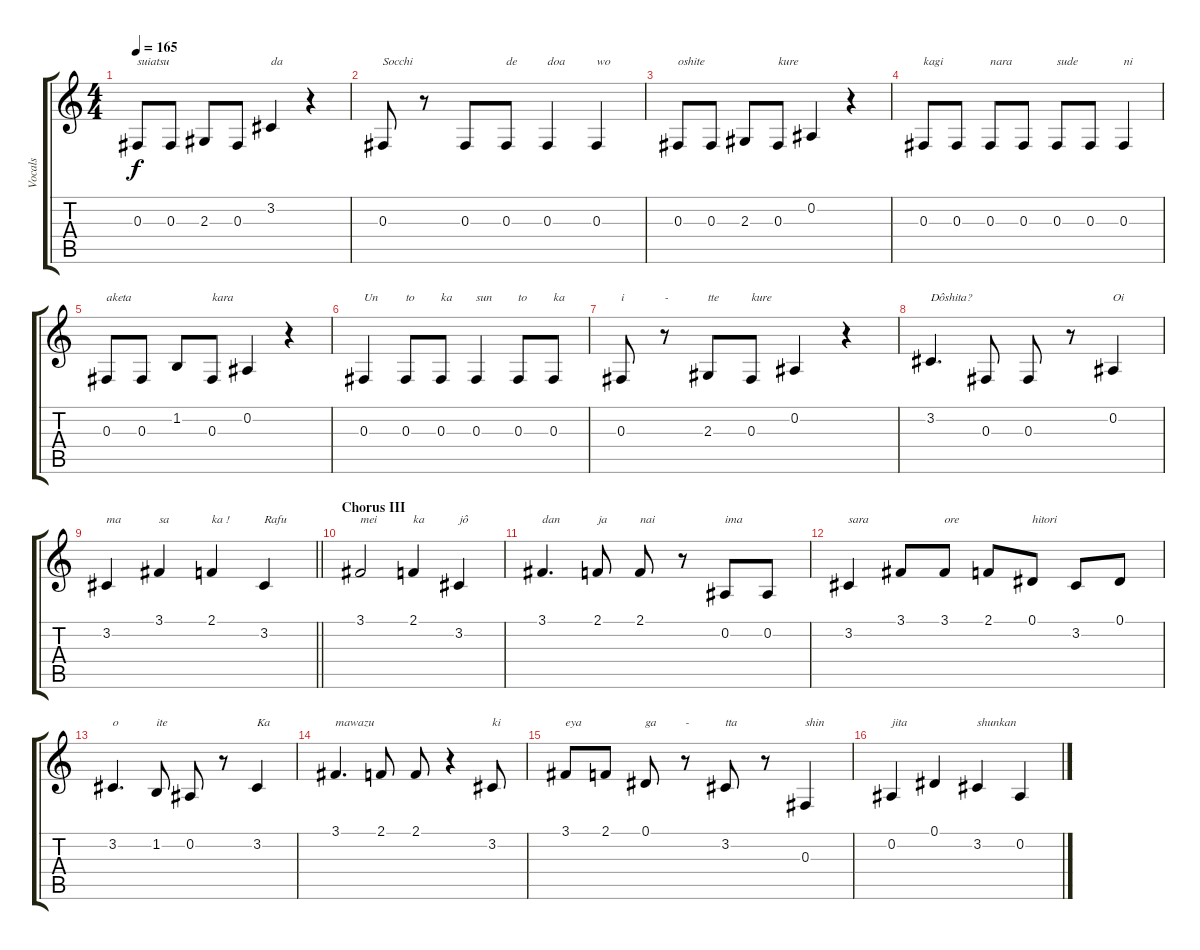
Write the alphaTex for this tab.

\track ("Vocals" "Vocals") {instrument lead2sawtooth}
\staff {score tabs}
\tuning (Eb4 Bb3 Gb3 Db3 Ab2 Eb2) {hide}
\ts (4 4)
\tempo 165
\clef g2
\ks c
0.3.8{txt "suiatsu" dy f} 0.3.8 2.3.8 0.3.8 3.2.4{txt "da"} r.4 |
0.3.8{txt "Socchi"} r.8 0.3.8 0.3.8{txt "de"} 0.3.4{txt "doa"} 0.3.4{txt "wo"} |
0.3.8{txt "oshite"} 0.3.8 2.3.8 0.3.8{txt "kure"} 0.2.4 r.4 |
0.3.8{txt "kagi"} 0.3.8 0.3.8{txt "nara"} 0.3.8 0.3.8{txt "sude"} 0.3.8 0.3.4{txt "ni"} |
0.3.8{txt "aketa"} 0.3.8 1.2.8 0.3.8{txt "kara"} 0.2.4 r.4 |
0.3.4{txt "Un"} 0.3.8{txt "to"} 0.3.8{txt "ka"} 0.3.4{txt "sun"} 0.3.8{txt "to"} 0.3.8{txt "ka"} |
0.3.8{txt "i"} r.8{txt "-"} 2.3.8{txt "tte"} 0.3.8{txt "kure"} 0.2.4 r.4 |
3.2.4{d txt "Dôshita?"} 0.3.8 0.3.8 r.8 0.2.4{txt "Oi"} |
\barLineRight lightlight
3.2.4{txt "ma"} 3.1.4{txt "sa"} 2.1.4{txt "ka !"} 3.2.4{txt "Rafu"} |
\section ("" "Chorus III")
3.1.2{txt "mei"} 2.1.4{txt "ka"} 3.2.4{txt "jô"} |
3.1.4{d txt "dan"} 2.1.8{txt "ja"} 2.1.8{txt "nai"} r.8 0.2.8{txt "ima"} 0.2.8 |
3.2.4{txt "sara"} 3.1.8 3.1.8{txt "ore"} 2.1.8 0.1.8{txt "hitori"} 3.2.8 0.1.8 |
3.2.4{d txt "o"} 1.2.8{txt "ite"} 0.2.8 r.8 3.2.4{txt "Ka"} |
3.1.4{d txt "mawazu"} 2.1.8 2.1.8 r.4 3.2.8{txt "ki"} |
3.1.8{txt "eya"} 2.1.8 0.1.8{txt "ga"} r.8{txt "-"} 3.2.8{txt "tta"} r.8 0.3.4{txt "shin"} |
0.2.4{txt "jita"} 0.1.4 3.2.4{txt "shunkan"} 0.2.4
